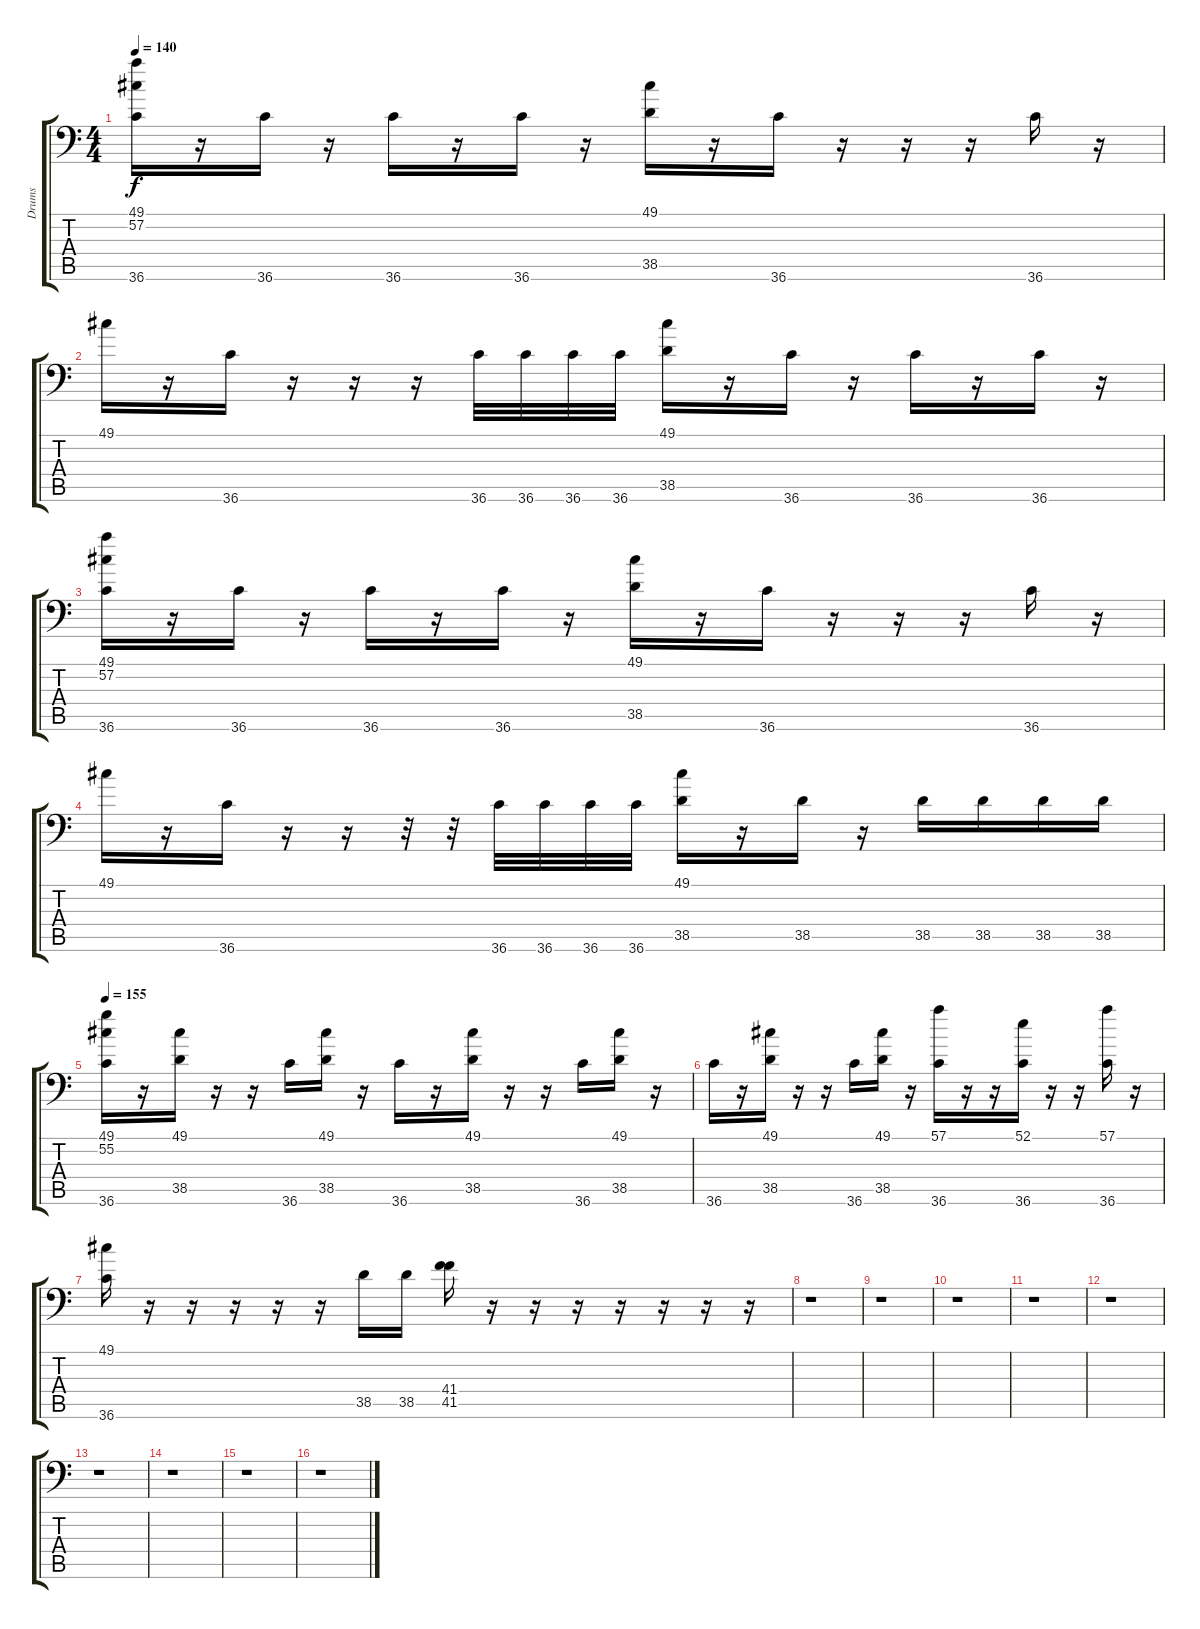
\track ("Drums" "Drums") {instrument acousticgrandpiano}
\staff {score tabs}
\tuning (C-1 C-1 C-1 C-1 C-1 C-1) {hide}
\ts (4 4)
\tempo 140
\clef f4
\ks c
(49.1 57.2 36.6).16{dy f} r.16 36.6.16 r.16 36.6.16 r.16 36.6.16 r.16 (49.1 38.5).16 r.16 36.6.16 r.16 r.16 r.16 36.6.16 r.16 |
49.1.16 r.16 36.6.16 r.16 r.16 r.16 36.6.32 36.6.32 36.6.32 36.6.32 (49.1 38.5).16 r.16 36.6.16 r.16 36.6.16 r.16 36.6.16 r.16 |
(49.1 57.2 36.6).16 r.16 36.6.16 r.16 36.6.16 r.16 36.6.16 r.16 (49.1 38.5).16 r.16 36.6.16 r.16 r.16 r.16 36.6.16 r.16 |
49.1.16 r.16 36.6.16 r.16 r.16 r.32 r.32 36.6.32 36.6.32 36.6.32 36.6.32 (49.1 38.5).16 r.16 38.5.16 r.16 38.5.16 38.5.16 38.5.16 38.5.16 |
\tempo 155
(49.1 55.2 36.6).16 r.16 (49.1 38.5).16 r.16 r.16 36.6.16 (49.1 38.5).16 r.16 36.6.16 r.16 (49.1 38.5).16 r.16 r.16 36.6.16 (49.1 38.5).16 r.16 |
36.6.16 r.16 (49.1 38.5).16 r.16 r.16 36.6.16 (49.1 38.5).16 r.16 (57.1 36.6).16 r.16 r.16 (52.1 36.6).16 r.16 r.16 (57.1 36.6).16 r.16 |
(49.1 36.6).16 r.16 r.16 r.16 r.16 r.16 38.5.16 38.5.16 (41.4 41.5).16 r.16 r.16 r.16 r.16 r.16 r.16 r.16 |
r.1 |
r.1 |
r.1 |
r.1 |
r.1 |
r.1 |
r.1 |
r.1 |
r.1
